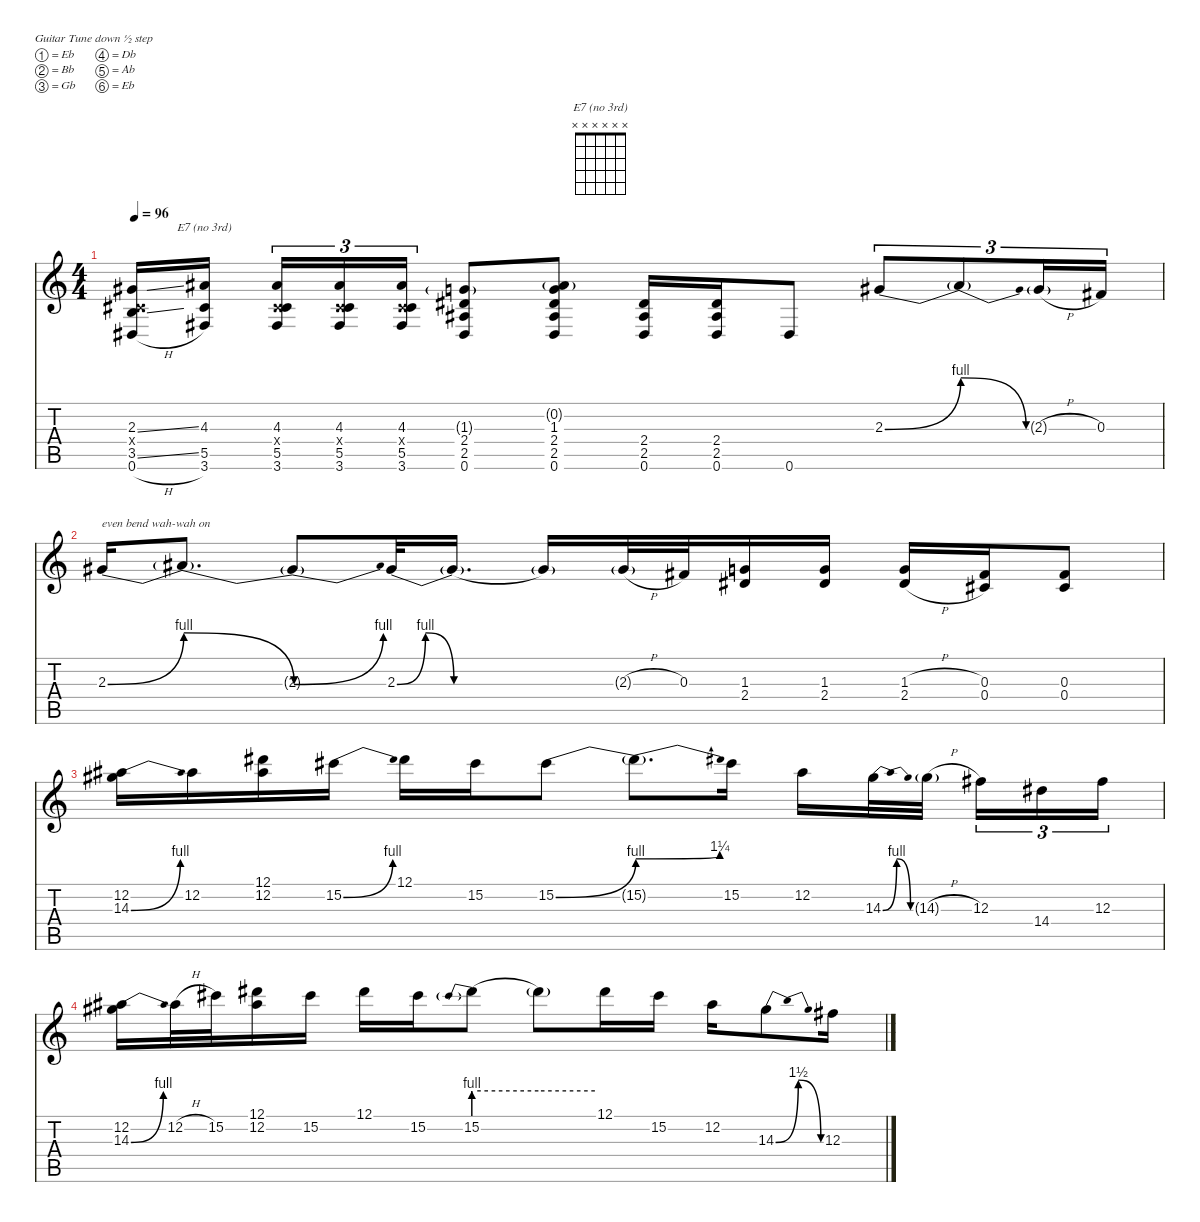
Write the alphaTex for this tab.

\defaultSystemsLayout 4
\hideDynamics
\bracketExtendMode nobrackets
\singleTrackTrackNamePolicy hidden
\multiTrackTrackNamePolicy hidden
\otherSystemsTrackNameOrientation horizontal
\track ("Guitar" "od.guit.") {defaultSystemsLayout 2 instrument overdrivenguitar}
\staff {score tabs}
\tuning (Eb4 Bb3 Gb3 Db3 Ab2 Eb2)
\chord ("E7 (no 3rd)" x x x x x x)
\ts (4 4)
\tempo 96
\clef g2
\ks c
(2.3{ss acc #} 0.4{x acc #} 3.5{ss} 0.6{h acc #}).16{dy f beam Up} (4.3{acc #} 5.5{acc #} 3.6{acc #}).16{ch "E7 (no 3rd)" beam Up} (4.3{acc #} 0.4{x acc #} 5.5{acc #} 3.6{acc #}).16{tu (3 2) beam Up} (4.3{acc #} 0.4{x acc #} 5.5{acc #} 3.6{acc #}).16{tu (3 2) beam Up} (4.3{acc #} 0.4{x acc #} 5.5{acc #} 3.6{acc #}).16{tu (3 2) beam Up} (1.3{g} 2.4{acc #} 2.5{acc #} 0.6{acc #}).8{beam Up} (0.2{g acc #} 1.3 2.4{acc #} 2.5{acc #} 0.6{acc #}).8{beam Up} (2.4{acc #} 2.5{acc #} 0.6{acc #}).16{beam Up} (2.4{acc #} 2.5{acc #} 0.6{acc #}).16{beam Up} 0.6{acc #}.8{beam Up} 2.3{be (bend 0 0 60 4) acc #}.8{tu (3 2) dy ff beam Up} 2.3{be (release 0 4 60 0) t}.8{tu (3 2) dy f beam Up} 2.3{h g acc #}.16{tu (3 2) dy ff beam Up} 0.3{acc #}.16{tu (3 2) dy f beam Up} |
2.3{be (bend 0 0 60 4) acc #}.16{txt "even bend wah-wah on" beam Up} 2.3{be (release 0 4 60 0) t}.8{d beam Up} 2.3{be (bend 0 0 60 4) t acc #}.8{beam Up} 2.3{be (bendrelease 0 0 30 4 30 4 60 0) acc #}.32{beam Up} 2.3{be (hold 0 0 60 0) t acc #}.16{d beam Up} 2.3{be (hold 0 0 60 0) t acc #}.16{beam Up} 2.3{h g acc #}.32{dy ff beam Up} 0.3{acc #}.32{dy f beam Up} (1.3 2.4{acc #}).16{beam Up} (1.3 2.4{acc #}).16{beam Up} (1.3{h} 2.4{h acc #}).16{dy ff beam Up} (0.3{acc #} 0.4{acc #}).16{dy f beam Up} (0.3{acc #} 0.4{acc #}).8{beam Up} |
(12.2{acc #} 14.3{be (bend 0 0 30 4) acc #}).16{beam Down} 12.2{acc #}.16{beam Down} (12.1{acc #} 12.2{acc #}).16{beam Down} 15.2{be (bend 0 0 30 4) acc #}.16{beam Down} 12.1{acc #}.16{dy ff beam Down} 15.2{acc #}.16{dy f beam Down} 15.2{be (bend 0 0 60 4) acc #}.8{dy ff beam Down} 15.2{be (bend 0 4 60 5) t}.8{d dy f beam Down} 15.2{acc #}.16{beam Down} 12.2{acc #}.16{beam Down} 14.3{be (bendrelease 0 0 15 4 30 4 60 0) acc #}.32{beam Down} 14.3{h g acc #}.32{dy ff beam Down} 12.3{acc #}.16{tu (3 2) dy f beam Down} 14.4{acc #}.16{tu (3 2) beam Down} 12.3{acc #}.16{tu (3 2) beam Down} |
(12.2{acc #} 14.3{be (bend 0 0 30 4) acc #}).16{beam Down} 12.2{h acc #}.32{beam Down} 15.2{acc #}.32{beam Down} (12.1{acc #} 12.2{acc #}).16{beam Down} 15.2{acc #}.16{beam Down} 12.1{acc #}.16{dy ff beam Down} 15.2{acc #}.16{dy f beam Down} 15.2{be (prebend 0 4 60 4)}.8{dy ff beam Down} 15.2{be (hold 0 4 60 4) t}.8{dy f beam Down} 12.1{acc #}.16{beam Down} 15.2{acc #}.16{beam Down} 12.2{acc #}.16{beam Down} 14.3{be (bendrelease 0 0 9.999999599999999 6 19.999999199999998 6 30 0) acc #}.8{beam Down} 12.3{acc #}.16{beam Down}
